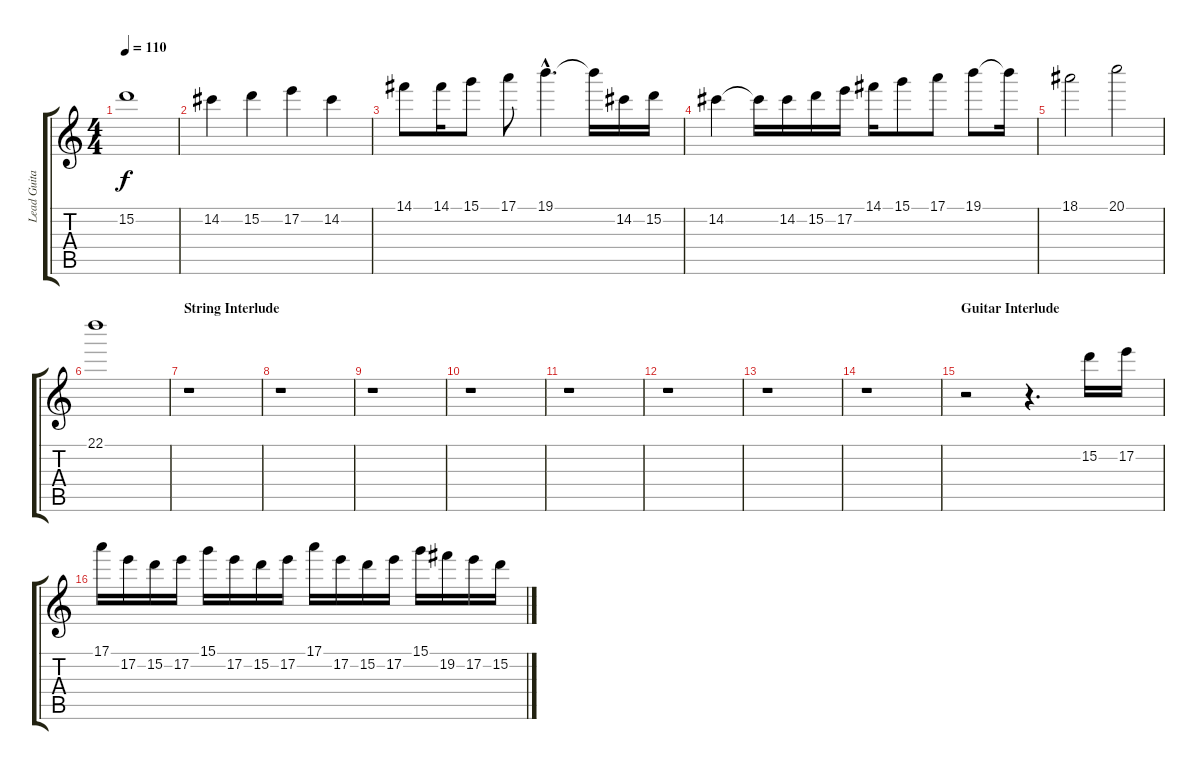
\track ("Lead Guitar 1" "Lead Guita") {instrument distortionguitar}
\staff {score tabs}
\tuning (E4 B3 G3 D3 A2 E2) {hide}
\ts (4 4)
\tempo 110
\clef g2
\ks c
15.2.1{dy f} |
14.2.4 15.2.4 17.2.4 14.2.4 |
14.1.8 14.1.16 15.1.8 17.1.8 19.1{hac}.4{d} 19.1{t}.16 14.2.16 15.2.16 |
14.2.4 14.2{t}.16 14.2.16 15.2.16 17.2.16 14.1.16 15.1.8 17.1.8 19.1.8 19.1{t}.16 |
18.1.2 20.1.2 |
22.1.1 |
\section ("" "String Interlude")
r.1 |
r.1 |
r.1 |
r.1 |
r.1 |
r.1 |
r.1 |
r.1 |
\section ("" "Guitar Interlude")
r.2 r.4{d} 15.2.16 17.2.16 |
17.1.16 17.2.16 15.2.16 17.2.16 15.1.16 17.2.16 15.2.16 17.2.16 17.1.16 17.2.16 15.2.16 17.2.16 15.1.16 19.2.16 17.2.16 15.2.16
